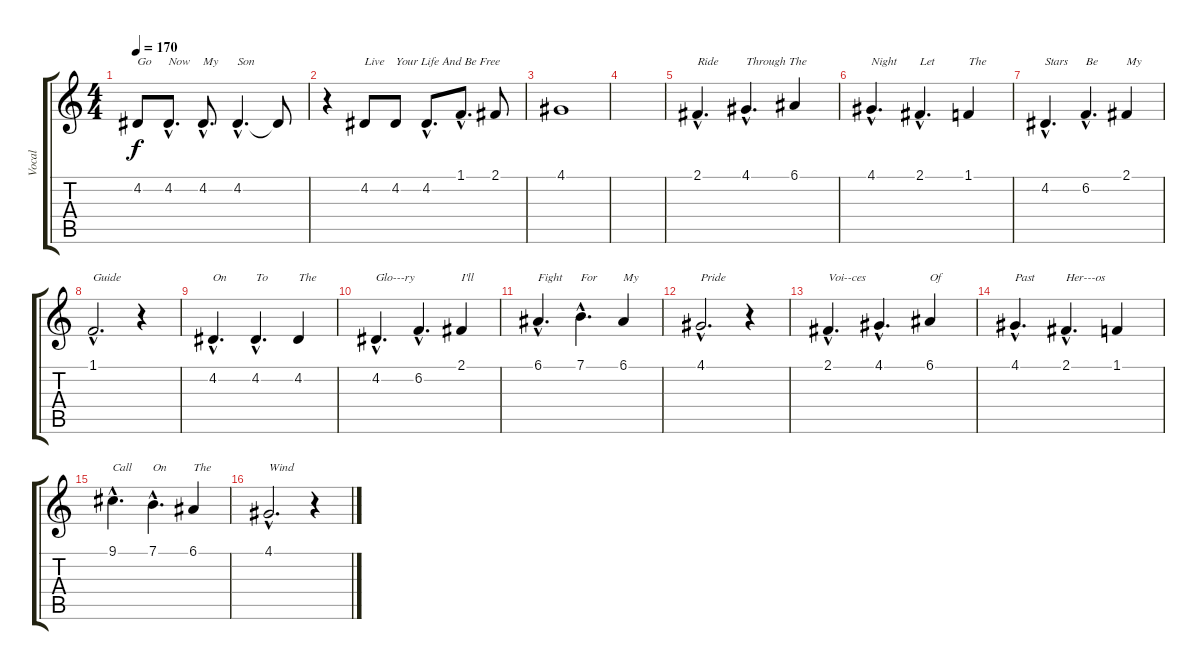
\track ("Vocal" "Vocal") {instrument frenchhorn}
\staff {score tabs}
\tuning (E4 B3 G3 D3 A2 E2) {hide}
\ts (4 4)
\tempo 170
\clef g2
\ks c
4.2.8{txt "Go" dy f} 4.2{hac}.8{d txt "Now"} 4.2{hac}.8{d txt "My"} 4.2{hac}.4{d txt "Son"} 4.2{t}.8 |
r.4 4.2.8{txt "Live"} 4.2.8{txt "Your Life And Be Free"} 4.2{hac}.8{d} 1.1{hac}.8{d} 2.1.8 |
4.1.1 |
|
2.1{hac}.4{d txt "Ride" volume 15 instrument frenchhorn} 4.1{hac}.4{d txt "Through The"} 6.1.4 |
4.1{hac}.4{d txt "Night"} 2.1{hac}.4{d txt "Let"} 1.1.4{txt "The"} |
4.2{hac}.4{d txt "Stars"} 6.2{hac}.4{d txt "Be"} 2.1.4{txt "My"} |
1.1{hac}.2{d txt "Guide"} r.4 |
4.2{hac}.4{d txt "On"} 4.2{hac}.4{d txt "To"} 4.2.4{txt "The"} |
4.2{hac}.4{d txt "Glo---ry"} 6.2{hac}.4{d} 2.1.4{txt "I'll"} |
6.1{hac}.4{d txt "Fight"} 7.1{hac}.4{d txt "For"} 6.1.4{txt "My"} |
4.1{hac}.2{d txt "Pride"} r.4 |
2.1{hac}.4{d txt "Voi--ces"} 4.1{hac}.4{d} 6.1.4{txt "Of"} |
4.1{hac}.4{d txt "Past"} 2.1{hac}.4{d txt "Her---os"} 1.1.4 |
9.1{hac}.4{d txt "Call"} 7.1{hac}.4{d txt "On"} 6.1.4{txt "The"} |
4.1{hac}.2{d txt "Wind"} r.4
